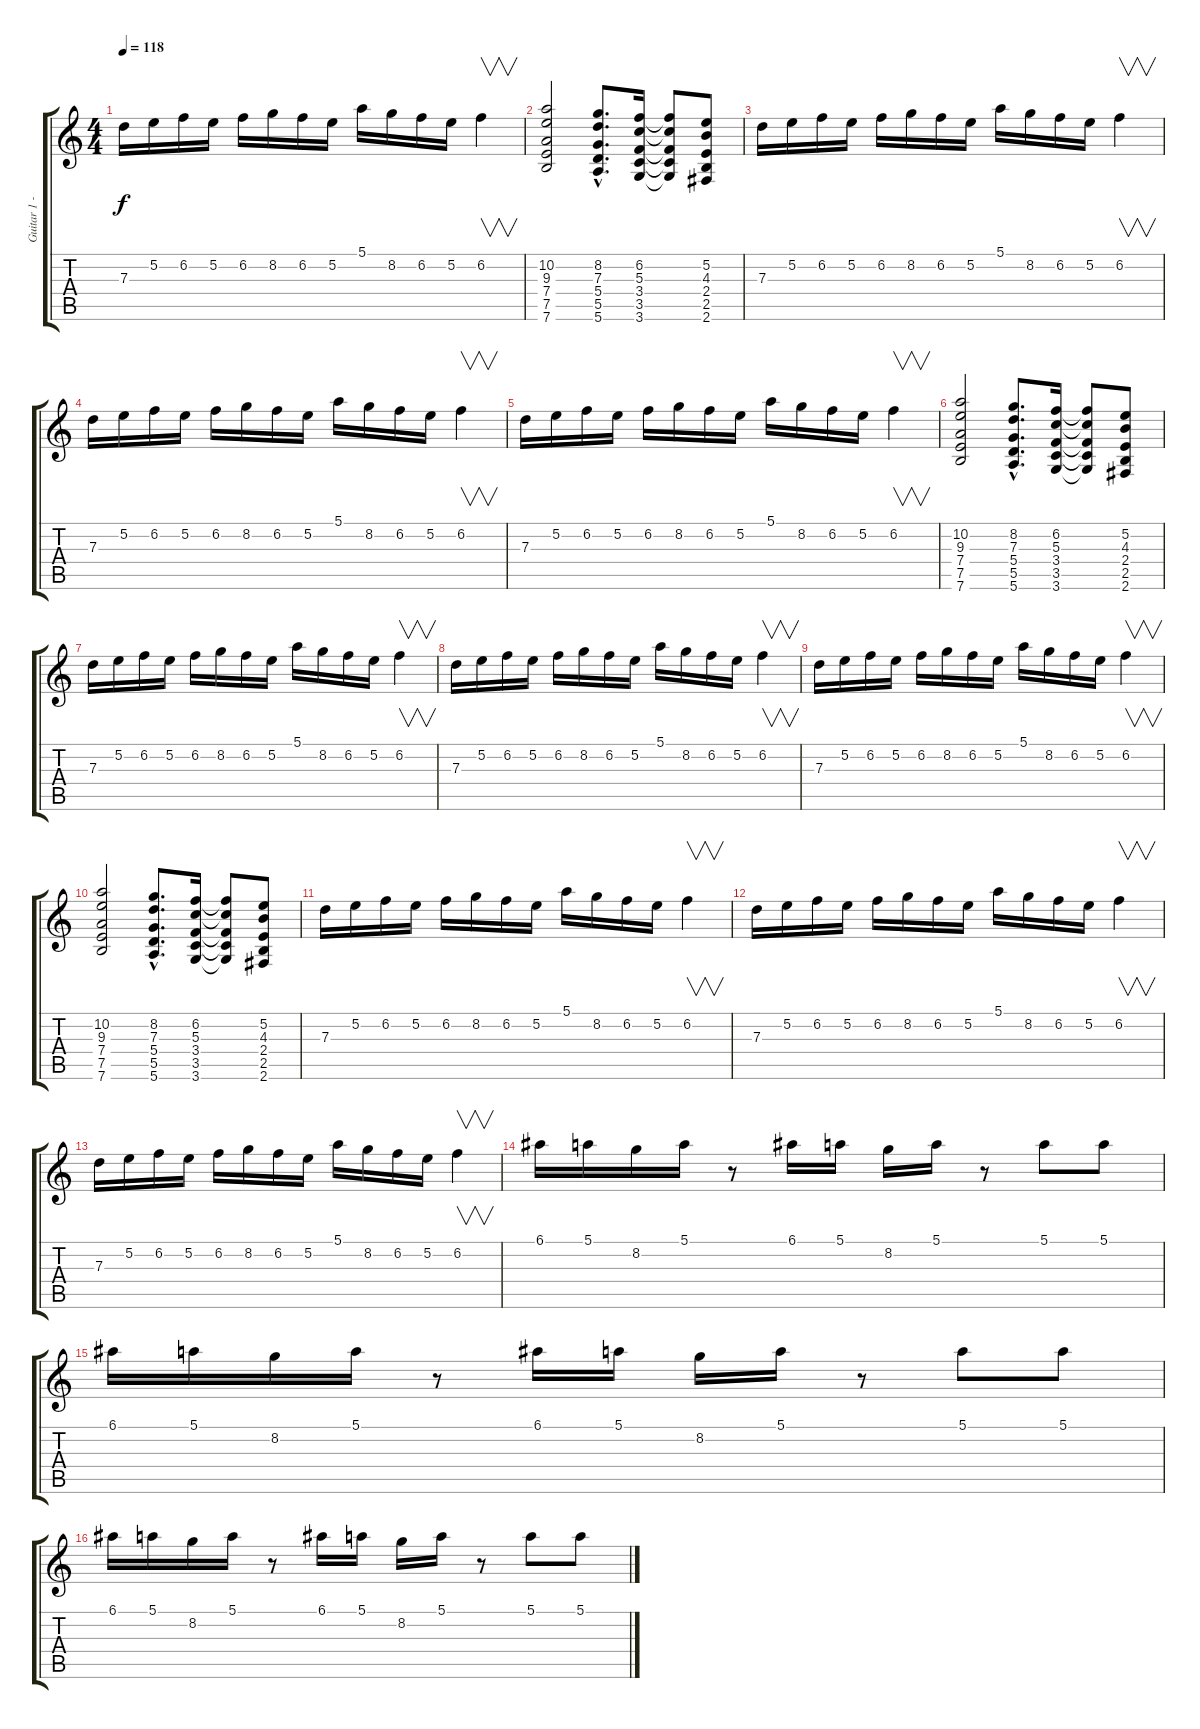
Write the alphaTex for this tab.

\track ("Guitar 1 - Criss Oliva" "Guitar 1 -") {instrument distortionguitar}
\staff {score tabs}
\tuning (E4 B3 G3 D3 A2 E2) {hide}
\ts (4 4)
\tempo 118
\clef g2
\ks c
7.3.16{dy f} 5.2.16 6.2.16 5.2.16 6.2.16 8.2.16 6.2.16 5.2.16 5.1.16 8.2.16 6.2.16 5.2.16 6.2.4{v} |
(10.2 9.3 7.4 7.5 7.6).2 (8.2{hac} 7.3{hac} 5.4{hac} 5.5{hac} 5.6{hac}).8{d} (6.2 5.3 3.4 3.5 3.6).16 (6.2{t} 5.3{t} 3.4{t} 3.5{t} 3.6{t}).8 (5.2 4.3 2.4 2.5 2.6).8 |
7.3.16 5.2.16 6.2.16 5.2.16 6.2.16 8.2.16 6.2.16 5.2.16 5.1.16 8.2.16 6.2.16 5.2.16 6.2.4{v} |
7.3.16 5.2.16 6.2.16 5.2.16 6.2.16 8.2.16 6.2.16 5.2.16 5.1.16 8.2.16 6.2.16 5.2.16 6.2.4{v} |
7.3.16 5.2.16 6.2.16 5.2.16 6.2.16 8.2.16 6.2.16 5.2.16 5.1.16 8.2.16 6.2.16 5.2.16 6.2.4{v} |
(10.2 9.3 7.4 7.5 7.6).2 (8.2{hac} 7.3{hac} 5.4{hac} 5.5{hac} 5.6{hac}).8{d} (6.2 5.3 3.4 3.5 3.6).16 (6.2{t} 5.3{t} 3.4{t} 3.5{t} 3.6{t}).8 (5.2 4.3 2.4 2.5 2.6).8 |
7.3.16 5.2.16 6.2.16 5.2.16 6.2.16 8.2.16 6.2.16 5.2.16 5.1.16 8.2.16 6.2.16 5.2.16 6.2.4{v} |
7.3.16 5.2.16 6.2.16 5.2.16 6.2.16 8.2.16 6.2.16 5.2.16 5.1.16 8.2.16 6.2.16 5.2.16 6.2.4{v} |
7.3.16 5.2.16 6.2.16 5.2.16 6.2.16 8.2.16 6.2.16 5.2.16 5.1.16 8.2.16 6.2.16 5.2.16 6.2.4{v} |
(10.2 9.3 7.4 7.5 7.6).2 (8.2{hac} 7.3{hac} 5.4{hac} 5.5{hac} 5.6{hac}).8{d} (6.2 5.3 3.4 3.5 3.6).16 (6.2{t} 5.3{t} 3.4{t} 3.5{t} 3.6{t}).8 (5.2 4.3 2.4 2.5 2.6).8 |
7.3.16 5.2.16 6.2.16 5.2.16 6.2.16 8.2.16 6.2.16 5.2.16 5.1.16 8.2.16 6.2.16 5.2.16 6.2.4{v} |
7.3.16 5.2.16 6.2.16 5.2.16 6.2.16 8.2.16 6.2.16 5.2.16 5.1.16 8.2.16 6.2.16 5.2.16 6.2.4{v} |
7.3.16 5.2.16 6.2.16 5.2.16 6.2.16 8.2.16 6.2.16 5.2.16 5.1.16 8.2.16 6.2.16 5.2.16 6.2.4{v} |
6.1.16 5.1.16 8.2.16 5.1.16 r.8 6.1.16 5.1.16 8.2.16 5.1.16 r.8 5.1.8 5.1.8 |
6.1.16 5.1.16 8.2.16 5.1.16 r.8 6.1.16 5.1.16 8.2.16 5.1.16 r.8 5.1.8 5.1.8 |
6.1.16 5.1.16 8.2.16 5.1.16 r.8 6.1.16 5.1.16 8.2.16 5.1.16 r.8 5.1.8 5.1.8
